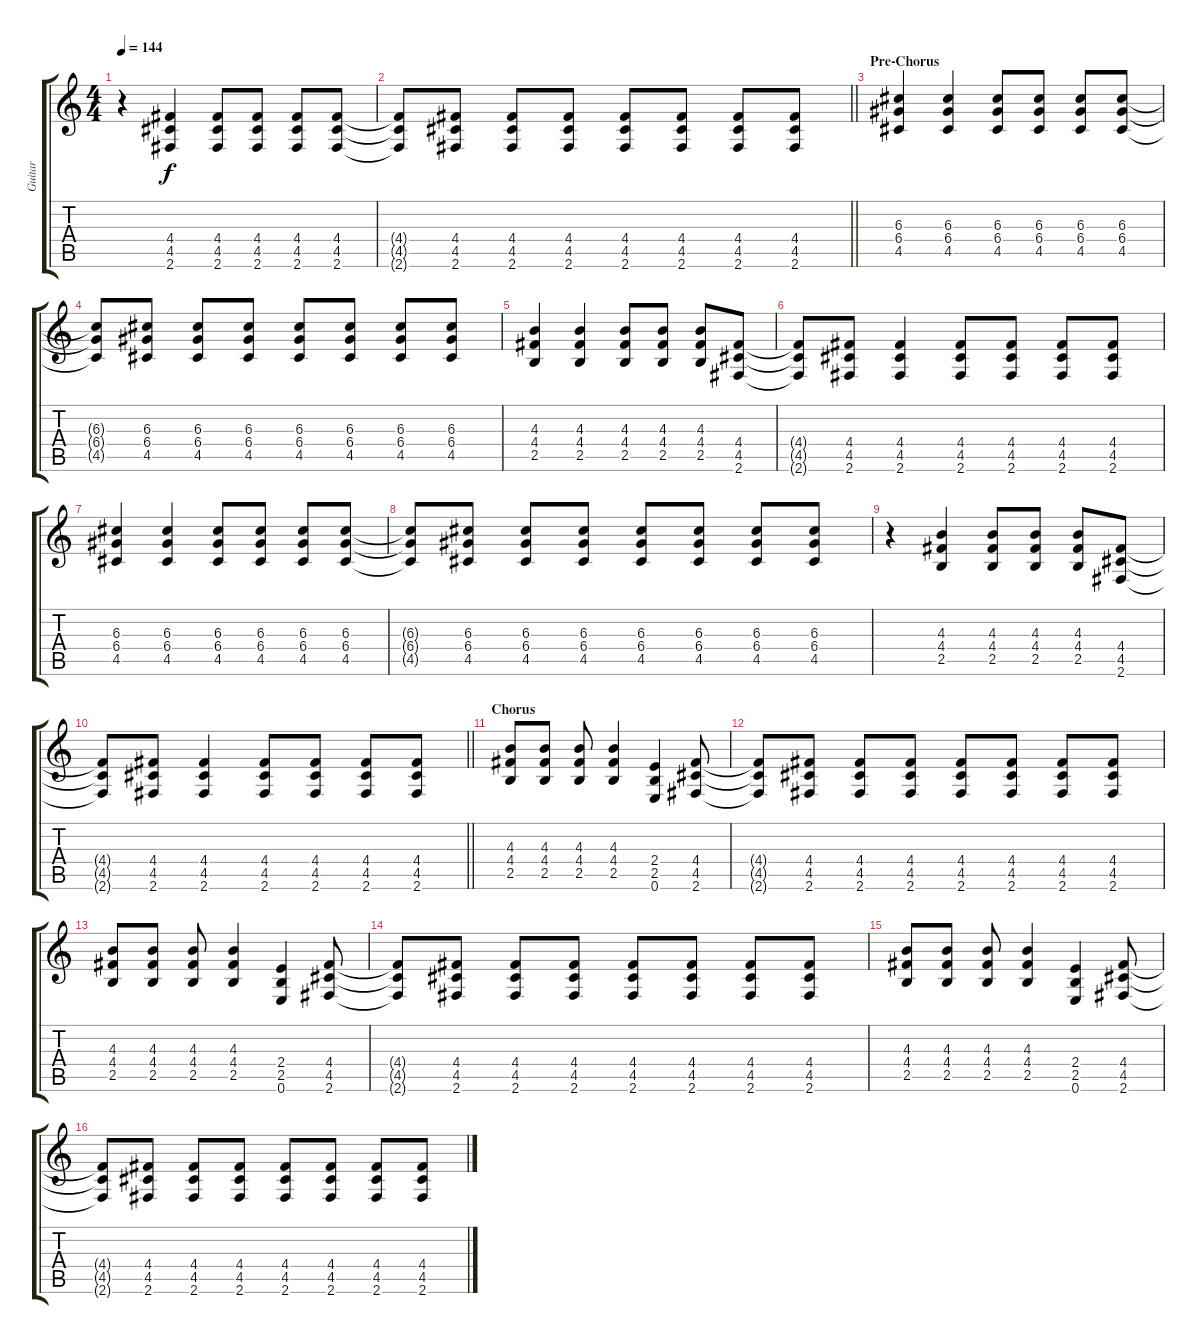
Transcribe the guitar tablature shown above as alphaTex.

\track ("Guitar" "Guitar") {instrument distortionguitar}
\staff {score tabs}
\tuning (E4 B3 G3 D3 A2 E2) {hide}
\ts (4 4)
\tempo 144
\clef g2
\ks c
r.4{dy f} (4.4 4.5 2.6).4 (4.4 4.5 2.6).8 (4.4 4.5 2.6).8 (4.4 4.5 2.6).8 (4.4 4.5 2.6).8 |
\barLineRight lightlight
(4.4{t} 4.5{t} 2.6{t}).8 (4.4 4.5 2.6).8 (4.4 4.5 2.6).8 (4.4 4.5 2.6).8 (4.4 4.5 2.6).8 (4.4 4.5 2.6).8 (4.4 4.5 2.6).8 (4.4 4.5 2.6).8 |
\section ("" "Pre-Chorus")
(6.3 6.4 4.5).4 (6.3 6.4 4.5).4 (6.3 6.4 4.5).8 (6.3 6.4 4.5).8 (6.3 6.4 4.5).8 (6.3 6.4 4.5).8 |
(6.3{t} 6.4{t} 4.5{t}).8 (6.3 6.4 4.5).8 (6.3 6.4 4.5).8 (6.3 6.4 4.5).8 (6.3 6.4 4.5).8 (6.3 6.4 4.5).8 (6.3 6.4 4.5).8 (6.3 6.4 4.5).8 |
(4.3 4.4 2.5).4 (4.3 4.4 2.5).4 (4.3 4.4 2.5).8 (4.3 4.4 2.5).8 (4.3 4.4 2.5).8 (4.4 4.5 2.6).8 |
(4.4{t} 4.5{t} 2.6{t}).8 (4.4 4.5 2.6).8 (4.4 4.5 2.6).4 (4.4 4.5 2.6).8 (4.4 4.5 2.6).8 (4.4 4.5 2.6).8 (4.4 4.5 2.6).8 |
(6.3 6.4 4.5).4 (6.3 6.4 4.5).4 (6.3 6.4 4.5).8 (6.3 6.4 4.5).8 (6.3 6.4 4.5).8 (6.3 6.4 4.5).8 |
(6.3{t} 6.4{t} 4.5{t}).8 (6.3 6.4 4.5).8 (6.3 6.4 4.5).8 (6.3 6.4 4.5).8 (6.3 6.4 4.5).8 (6.3 6.4 4.5).8 (6.3 6.4 4.5).8 (6.3 6.4 4.5).8 |
r.4 (4.3 4.4 2.5).4 (4.3 4.4 2.5).8 (4.3 4.4 2.5).8 (4.3 4.4 2.5).8 (4.4 4.5 2.6).8 |
\barLineRight lightlight
(4.4{t} 4.5{t} 2.6{t}).8 (4.4 4.5 2.6).8 (4.4 4.5 2.6).4 (4.4 4.5 2.6).8 (4.4 4.5 2.6).8 (4.4 4.5 2.6).8 (4.4 4.5 2.6).8 |
\section ("" "Chorus")
(4.3 4.4 2.5).8 (4.3 4.4 2.5).8 (4.3 4.4 2.5).8 (4.3 4.4 2.5).4 (2.4 2.5 0.6).4 (4.4 4.5 2.6).8 |
(4.4{t} 4.5{t} 2.6{t}).8 (4.4 4.5 2.6).8 (4.4 4.5 2.6).8 (4.4 4.5 2.6).8 (4.4 4.5 2.6).8 (4.4 4.5 2.6).8 (4.4 4.5 2.6).8 (4.4 4.5 2.6).8 |
(4.3 4.4 2.5).8 (4.3 4.4 2.5).8 (4.3 4.4 2.5).8 (4.3 4.4 2.5).4 (2.4 2.5 0.6).4 (4.4 4.5 2.6).8 |
(4.4{t} 4.5{t} 2.6{t}).8 (4.4 4.5 2.6).8 (4.4 4.5 2.6).8 (4.4 4.5 2.6).8 (4.4 4.5 2.6).8 (4.4 4.5 2.6).8 (4.4 4.5 2.6).8 (4.4 4.5 2.6).8 |
(4.3 4.4 2.5).8 (4.3 4.4 2.5).8 (4.3 4.4 2.5).8 (4.3 4.4 2.5).4 (2.4 2.5 0.6).4 (4.4 4.5 2.6).8 |
(4.4{t} 4.5{t} 2.6{t}).8 (4.4 4.5 2.6).8 (4.4 4.5 2.6).8 (4.4 4.5 2.6).8 (4.4 4.5 2.6).8 (4.4 4.5 2.6).8 (4.4 4.5 2.6).8 (4.4 4.5 2.6).8
